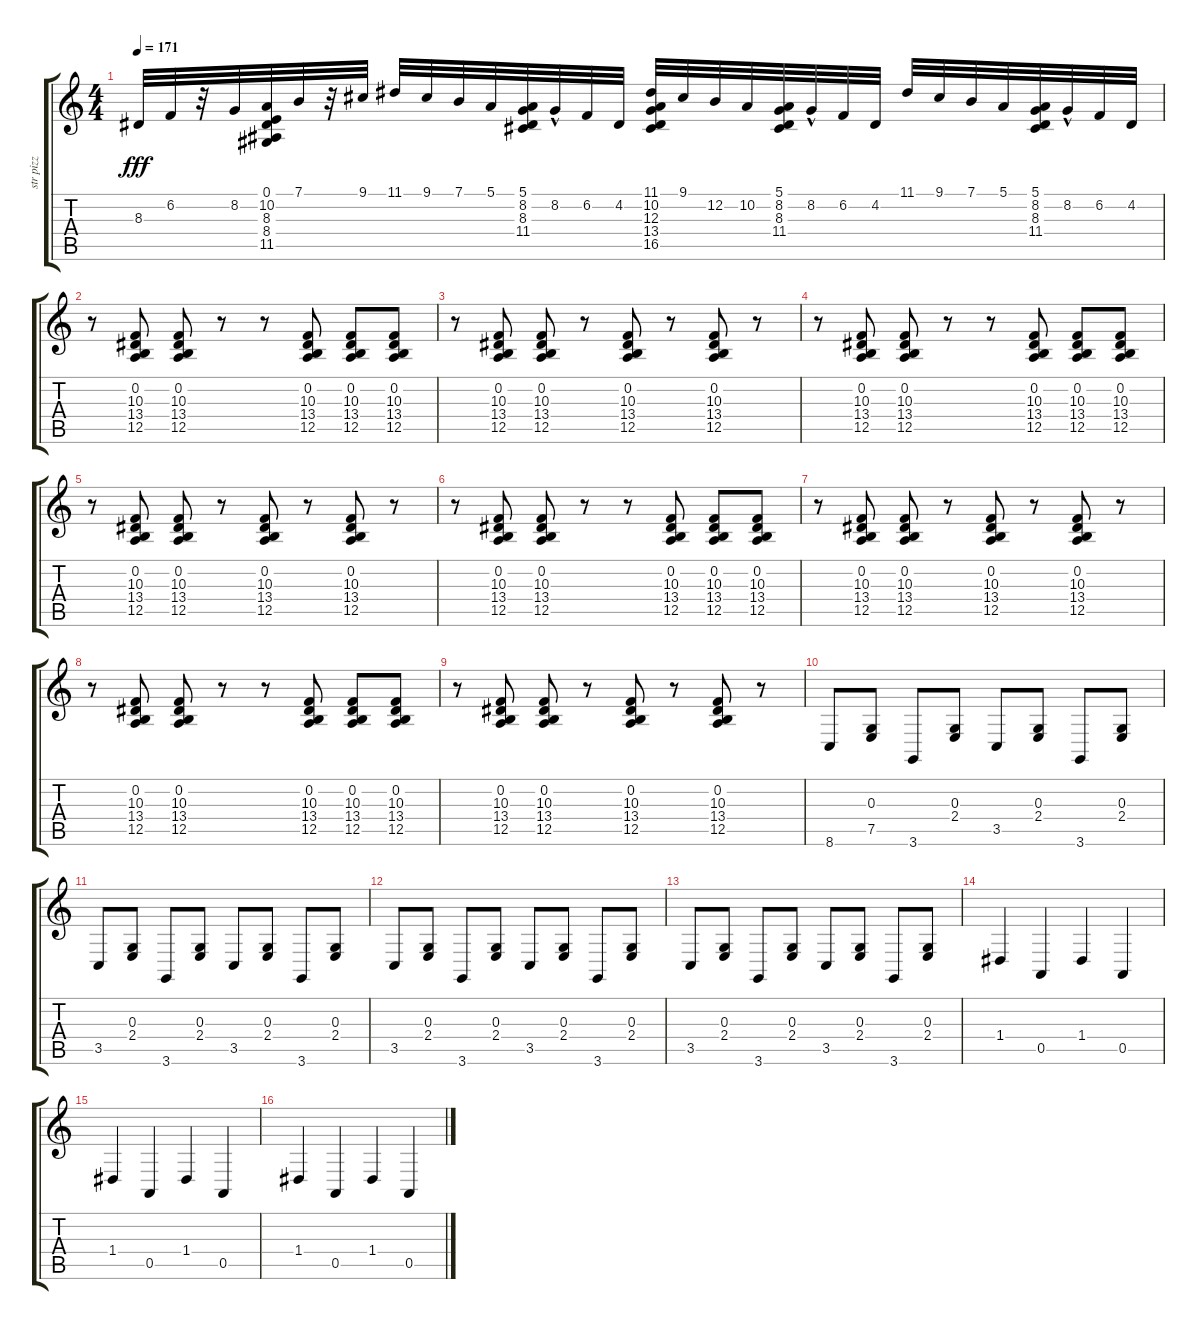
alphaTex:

\track ("str pizz" "str pizz") {instrument orchestralharp}
\staff {score tabs}
\tuning (E4 B3 G3 D3 A2 E2) {hide}
\ts (4 4)
\tempo 171
\clef g2
\ks c
8.3.32{dy fff} 6.2.32 r.32 8.2.32 (0.1 10.2 8.3 8.4 11.5).32 7.1.32 r.32 9.1.32 11.1.32 9.1.32 7.1.32 5.1.32 (5.1 8.2 8.3 11.4).32 8.2{hac}.32 6.2.32 4.2.32 (11.1 10.2 12.3 13.4 16.5).32 9.1.32 12.2.32 10.2.32 (5.1 8.2 8.3 11.4).32 8.2{hac}.32 6.2.32 4.2.32 11.1.32 9.1.32 7.1.32 5.1.32 (5.1 8.2 8.3 11.4).32 8.2{hac}.32 6.2.32 4.2.32 |
r.8 (0.2 10.3 13.4 12.5).8 (0.2 10.3 13.4 12.5).8 r.8 r.8 (0.2 10.3 13.4 12.5).8 (0.2 10.3 13.4 12.5).8 (0.2 10.3 13.4 12.5).8 |
r.8 (0.2 10.3 13.4 12.5).8 (0.2 10.3 13.4 12.5).8 r.8 (0.2 10.3 13.4 12.5).8 r.8 (0.2 10.3 13.4 12.5).8 r.8 |
r.8 (0.2 10.3 13.4 12.5).8 (0.2 10.3 13.4 12.5).8 r.8 r.8 (0.2 10.3 13.4 12.5).8 (0.2 10.3 13.4 12.5).8 (0.2 10.3 13.4 12.5).8 |
r.8 (0.2 10.3 13.4 12.5).8 (0.2 10.3 13.4 12.5).8 r.8 (0.2 10.3 13.4 12.5).8 r.8 (0.2 10.3 13.4 12.5).8 r.8 |
r.8 (0.2 10.3 13.4 12.5).8 (0.2 10.3 13.4 12.5).8 r.8 r.8 (0.2 10.3 13.4 12.5).8 (0.2 10.3 13.4 12.5).8 (0.2 10.3 13.4 12.5).8 |
r.8 (0.2 10.3 13.4 12.5).8 (0.2 10.3 13.4 12.5).8 r.8 (0.2 10.3 13.4 12.5).8 r.8 (0.2 10.3 13.4 12.5).8 r.8 |
r.8 (0.2 10.3 13.4 12.5).8 (0.2 10.3 13.4 12.5).8 r.8 r.8 (0.2 10.3 13.4 12.5).8 (0.2 10.3 13.4 12.5).8 (0.2 10.3 13.4 12.5).8 |
r.8 (0.2 10.3 13.4 12.5).8 (0.2 10.3 13.4 12.5).8 r.8 (0.2 10.3 13.4 12.5).8 r.8 (0.2 10.3 13.4 12.5).8 r.8 |
8.6.8 (0.3 7.5).8 3.6.8 (0.3 2.4).8 3.5.8 (0.3 2.4).8 3.6.8 (0.3 2.4).8 |
3.5.8 (0.3 2.4).8 3.6.8 (0.3 2.4).8 3.5.8 (0.3 2.4).8 3.6.8 (0.3 2.4).8 |
3.5.8 (0.3 2.4).8 3.6.8 (0.3 2.4).8 3.5.8 (0.3 2.4).8 3.6.8 (0.3 2.4).8 |
3.5.8 (0.3 2.4).8 3.6.8 (0.3 2.4).8 3.5.8 (0.3 2.4).8 3.6.8 (0.3 2.4).8 |
1.4.4 0.5.4 1.4.4 0.5.4 |
1.4.4 0.5.4 1.4.4 0.5.4 |
1.4.4 0.5.4 1.4.4 0.5.4
